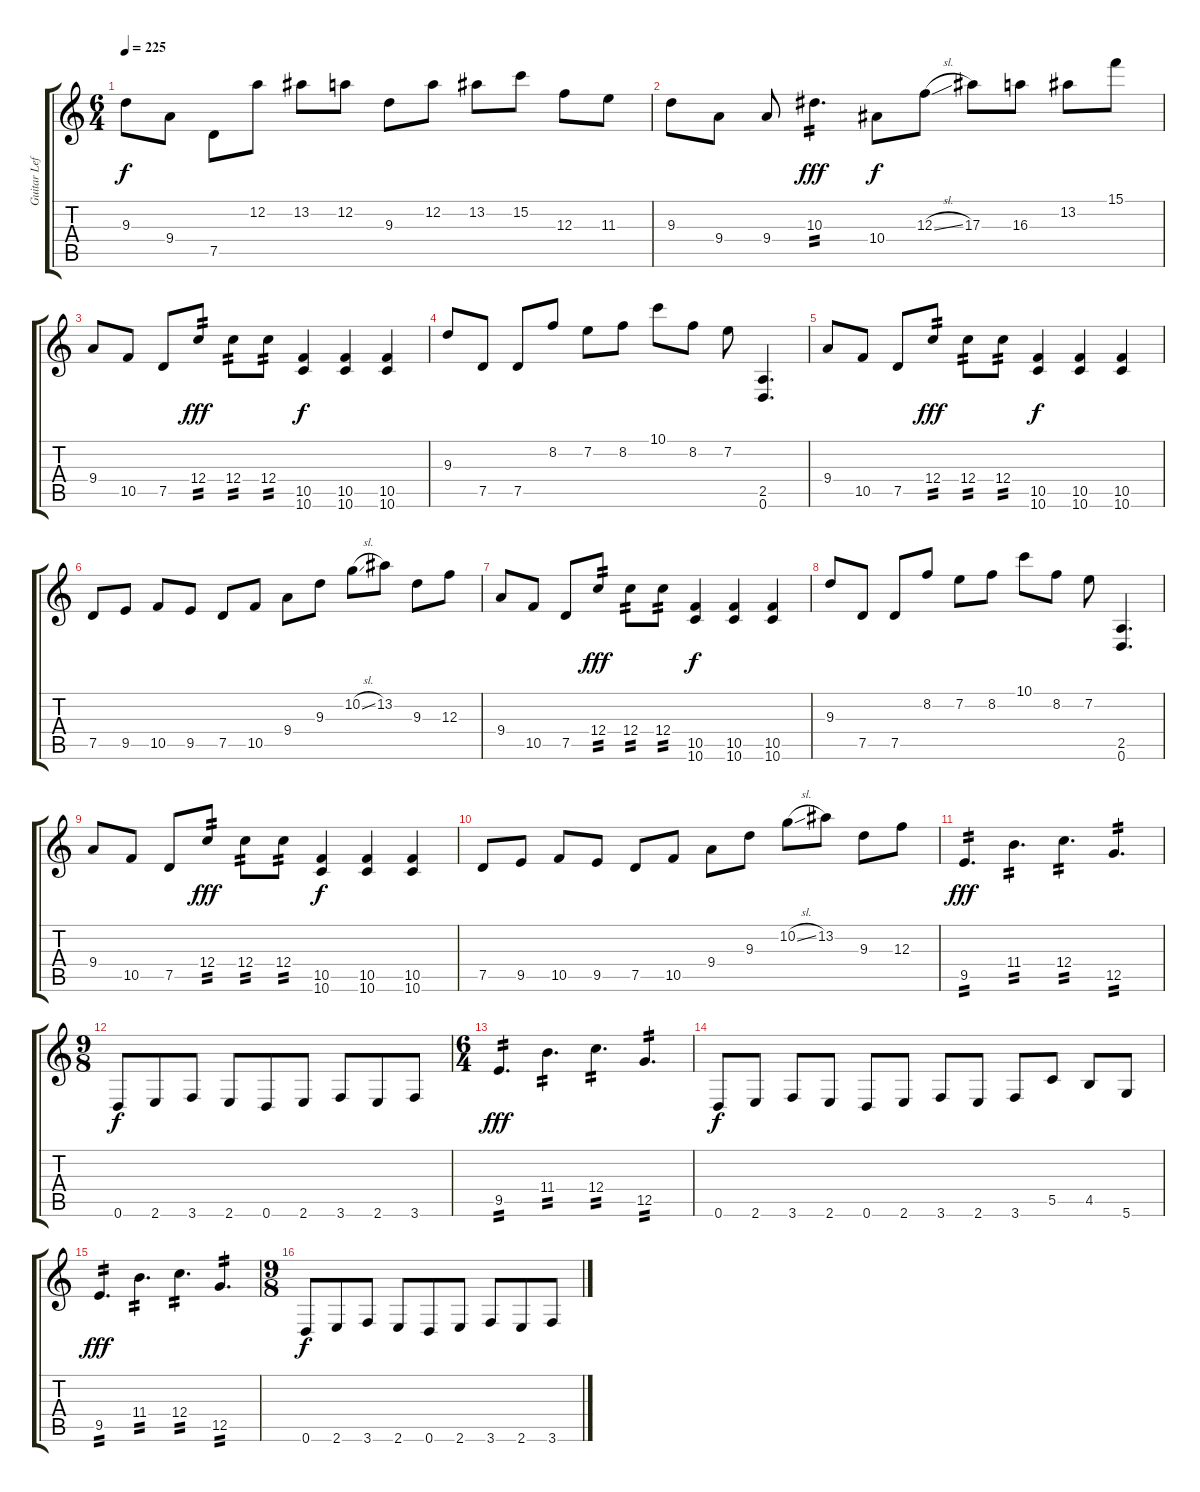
\track ("Guitar Left" "Guitar Lef") {instrument distortionguitar}
\staff {score tabs}
\tuning (D4 A3 F3 C3 G2 D2) {hide}
\ts (6 4)
\tempo 225
\clef g2
\ks c
9.3.8{dy f} 9.4.8 7.5.8 12.2.8 13.2.8 12.2.8 9.3.8 12.2.8 13.2.8 15.2.8 12.3.8 11.3.8 |
9.3.8 9.4.8 9.4.8 10.3.4{d tp 2 dy fff} 10.4.8{dy f} 12.3{sl}.8 17.3.8 16.3.8 13.2.8 15.1.8 |
9.4.8 10.5.8 7.5.8 12.4.8{tp 2 dy fff} 12.4.8{tp 2} 12.4.8{tp 2} (10.5 10.6).4{dy f} (10.5 10.6).4 (10.5 10.6).4 |
9.3.8 7.5.8 7.5.8 8.2.8 7.2.8 8.2.8 10.1.8 8.2.8 7.2.8 (2.5 0.6).4{d} |
9.4.8 10.5.8 7.5.8 12.4.8{tp 2 dy fff} 12.4.8{tp 2} 12.4.8{tp 2} (10.5 10.6).4{dy f} (10.5 10.6).4 (10.5 10.6).4 |
7.5.8 9.5.8 10.5.8 9.5.8 7.5.8 10.5.8 9.4.8 9.3.8 10.2{sl}.8 13.2.8 9.3.8 12.3.8 |
9.4.8 10.5.8 7.5.8 12.4.8{tp 2 dy fff} 12.4.8{tp 2} 12.4.8{tp 2} (10.5 10.6).4{dy f} (10.5 10.6).4 (10.5 10.6).4 |
9.3.8 7.5.8 7.5.8 8.2.8 7.2.8 8.2.8 10.1.8 8.2.8 7.2.8 (2.5 0.6).4{d} |
9.4.8 10.5.8 7.5.8 12.4.8{tp 2 dy fff} 12.4.8{tp 2} 12.4.8{tp 2} (10.5 10.6).4{dy f} (10.5 10.6).4 (10.5 10.6).4 |
7.5.8 9.5.8 10.5.8 9.5.8 7.5.8 10.5.8 9.4.8 9.3.8 10.2{sl}.8 13.2.8 9.3.8 12.3.8 |
9.5.4{d tp 2 dy fff} 11.4.4{d tp 2} 12.4.4{d tp 2} 12.5.4{d tp 2} |
\ts (9 8)
0.6.8{dy f} 2.6.8 3.6.8 2.6.8 0.6.8 2.6.8 3.6.8 2.6.8 3.6.8 |
\ts (6 4)
9.5.4{d tp 2 dy fff} 11.4.4{d tp 2} 12.4.4{d tp 2} 12.5.4{d tp 2} |
0.6.8{dy f} 2.6.8 3.6.8 2.6.8 0.6.8 2.6.8 3.6.8 2.6.8 3.6.8 5.5.8 4.5.8 5.6.8 |
9.5.4{d tp 2 dy fff} 11.4.4{d tp 2} 12.4.4{d tp 2} 12.5.4{d tp 2} |
\ts (9 8)
0.6.8{dy f} 2.6.8 3.6.8 2.6.8 0.6.8 2.6.8 3.6.8 2.6.8 3.6.8
